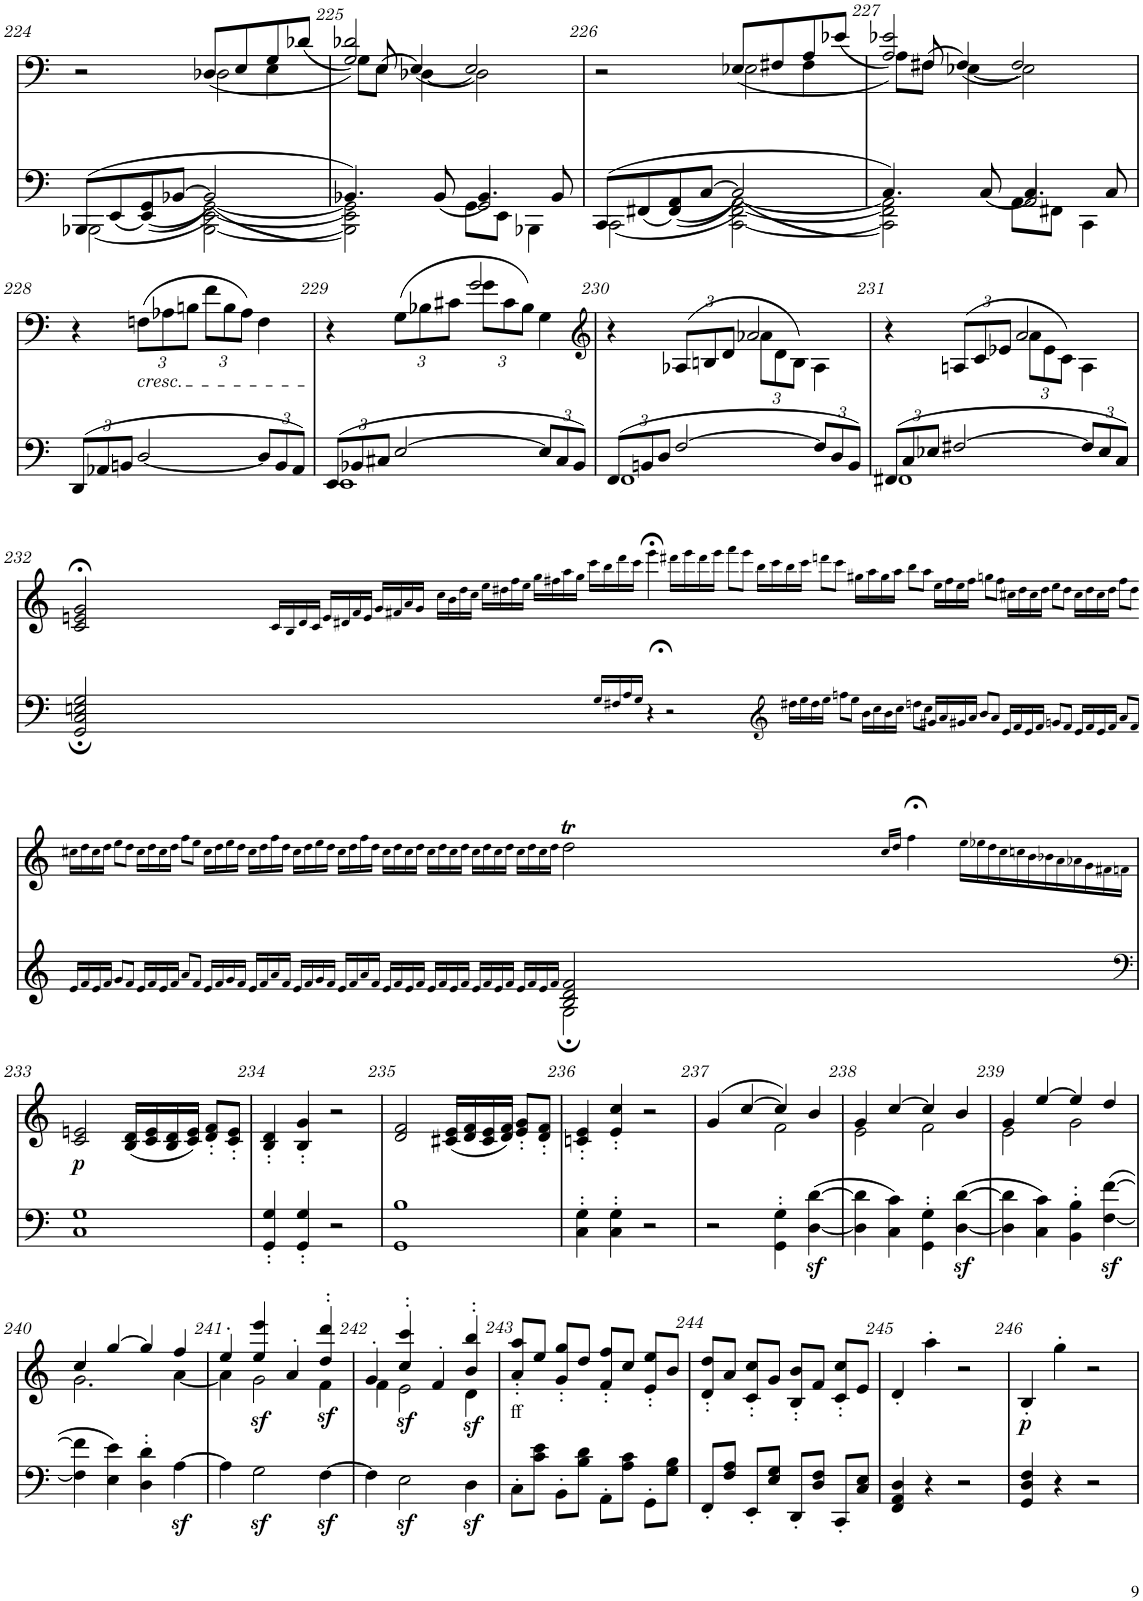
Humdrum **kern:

**kern	**kern	**text	**dynam
*part2	*part1	*part1	*part1
*staff2	*staff1	*staff1	*staff1
*I"piano	*I"piano	*	*
*I'Pno	*I'Pno	*	*
!!LO:PB:g=z
*clefG2	*clefF4	*	*
*k[]	*k[]	*	*
*M4/4	*M4/4	*	*
=224	=224	=224	=224
*^	*^	*	*
*	*^	*	*^	*	*
(8BBB-X/L	(2BBB-\	4ryy	2r	2ryy	2.ryy	.	.
(<8EE/	.	.	.	.	.	.	.
8GG/	.	(<(<4EE/)	.	.	.	.	.
[8BB-X/J	.	.	.	.	.	.	.
(2BB-/]	[2BBB-\ [2EE\ [2GG\	2ryy	(8D-X/L	2D-\	.	.	.
.	.	.	8E/	.	.	.	.
.	.	.	8G/	.	4E\	.	.
.	.	.	(8d-X/J	.	.	.	.
=225	=225	=225	=225	=225	=225	=225	=225
*	*	*^	*	*	*^	*	*
4.BB-X/)	2BBB-\] 2EE\] 2GG\])	2ryy	2.ryy	8G\L	2G/ 2d-X/))	4ryy	8ryy	.	.
.	.	.	.	(>8E\J	.	.	8E/	.	.
.	.	.	.	[4D-X\	.	(4E/)	2.ryy	.	.
(8BB-/	.	.	.	.	.	.	.	.	.
8GG\L	2GG/	4.BB-/)	.	2D-\]	2ryy	2E/)	.	.	.
8EE\J	.	.	.	.	.	.	.	.	.
8ryy	.	.	4BBB-X\	.	.	.	.	.	.
8BB-/	.	8ryy	.	.	.	.	.	.	.
*	*	*v	*v	*	*	*	*	*	*
*	*	*	*	*	*v	*v	*	*
=226	=226	=226	=226	=226	=226	=226	=226
(8CC/L	2CC\	4ryy	2r	2ryy	2.ryy	.	.
(<8FF#X/	.	.	.	.	.	.	.
8AA/	.	4FF#/)	.	.	.	.	.
[8C/J	.	.	.	.	.	.	.
(2C/])))	[2CC\ [2FF#\ [2AA\	2ryy	(8E-X/L	2E-\	.	.	.
.	.	.	8F#X/	.	.	.	.
.	.	.	8A/	.	4F#\	.	.
.	.	.	(8e-X/J	.	.	.	.
=227	=227	=227	=227	=227	=227	=227	=227
*	*	*^	*	*	*^	*	*
4.C/)	2CC\] 2FF#\] 2AA\])	2ryy	2.ryy	8A\L	2A/ 2e-X/))	4ryy	8ryy	.	.
.	.	.	.	(>8F#X\J	.	.	8F#/	.	.
.	.	.	.	[4E-X\	.	(4F#/)	2.ryy	.	.
(8C/	.	.	.	.	.	.	.	.	.
8AA\L	2AA/	4.C/)	.	2E-\]	2ryy	2F#/)	.	.	.
8FF#X\J	.	.	.	.	.	.	.	.	.
8ryy	.	.	4CC\	.	.	.	.	.	.
8C/	.	8ryy	.	.	.	.	.	.	.
*v	*v	*v	*v	*	*	*	*	*	*
*	*v	*v	*v	*v	*	*
!!LO:LB:g=z
=228	=228	=228	=228
*Xbrackettup	*	*	*
(>12DD/L	4r	.	.
12AA-X/	.	.	.
12BBn/J	.	.	.
*	*Xbrackettup	*	*
!	!LO:TX:b:i:t=cresc.	!	!
[2D/	(12Fn\L	.	.
.	12A-X\	.	.
.	12Bn\J	.	.
.	12f\L	.	.
.	12B\	.	.
.	12A-\J)	.	.
12D/L]	4F\	.	.
12BB/	.	.	.
12AA-/J)	.	.	.
=229	=229	=229	=229
*^	*^	*	*
(12EE/L	1EE	4r	2ryy	.	.
12BB-X/	.	.	.	.	.
12C#X/J	.	.	.	.	.
[2E/	.	(>12G\L	.	.	.
.	.	12B-X\	.	.	.
.	.	12c#X\J	.	.	.
.	.	12g\L	2g/	.	.
.	.	12c#\	.	.	.
.	.	12B-\J)	.	.	.
12E/L]	.	4G\	.	.	.
12C#/	.	.	.	.	.
12BB-/J)	.	.	.	.	.
=230	=230	=230	=230	=230	=230
*	*	*clefG2	*	*	*
(12FF/L	1FF	4r	2ryy	.	.
12BBn/	.	.	.	.	.
12D/J	.	.	.	.	.
[2F/	.	(12A-X/L	.	.	.
.	.	12Bn/	.	.	.
.	.	12d/J	.	.	.
.	.	12a-X\L	2a-/	.	.
.	.	12d\	.	.	.
.	.	12B\J)	.	.	.
12F/L]	.	4A-\	.	.	.
12D/	.	.	.	.	.
12BB/J)	.	.	.	.	.
=231	=231	=231	=231	=231	=231
(12FF#X/L	1FF#	4r	2ryy	.	.
12C/	.	.	.	.	.
12E-X/J	.	.	.	.	.
[2F#X/	.	(12An/L	.	.	.
.	.	12c/	.	.	.
.	.	12e-X/J	.	.	.
.	.	12a\L	2a/	.	.
.	.	12e-\	.	.	.
.	.	12c\J)	.	.	.
12F#/L]	.	4A\	.	.	.
12E-/	.	.	.	.	.
12C/J)	.	.	.	.	.
*v	*v	*	*	*	*
*	*v	*v	*	*
!!LO:LB:g=z
=232	=232	=232	=232
2GG/; 2C/; 2En/; 2G/;	2c/;< 2en/;< 2g/;<	.	.
.	16qc/LL	.	.
.	16qB/	.	.
.	16qd/	.	.
.	16qc/JJ	.	.
.	16qe/LL	.	.
.	16qd#X/	.	.
.	16qf/	.	.
.	16qe/JJ	.	.
.	16qg/LL	.	.
.	16qf#X/	.	.
.	16qa/	.	.
.	16qg/JJ	.	.
.	16qcc\LL	.	.
.	16qb\	.	.
.	16qdd\	.	.
.	16qcc\JJ	.	.
.	16qee\LL	.	.
.	16qdd#X\	.	.
.	16qff\	.	.
.	16qee\JJ	.	.
.	16qgg\LL	.	.
.	16qff#X\	.	.
.	16qaa\	.	.
.	16qgg\JJ	.	.
16qG/LL	16qccc\LL	.	.
16qF#X/	16qbb\	.	.
16qA/	16qddd\	.	.
16qG/JJ	16qccc\JJ	.	.
4e;<!	4eee;<!\	.	.
qd#XLL	16qddd#X\LL	.	.
qe	16qeee\	.	.
qd#	16qddd#\	.	.
qeJJ	16qeee\JJ	.	.
qfL	8qfff\L	.	.
qeJ	8qeee\J	.	.
16qF#X\LL	16qbb\LL	.	.
16qG\	16qccc\	.	.
16qF#\	16qbb\	.	.
16qG\JJ	16qccc\JJ	.	.
8qAn\L	8qdddn\L	.	.
8qG\J	8qccc\J	.	.
16qD\LL	16qgg#X\LL	.	.
16qE\	16qaa\	.	.
16qD\	16qgg#\	.	.
16qE\JJ	16qaa\JJ	.	.
8qFn\L	8qbb\L	.	.
8qE\J	8qaa\J	.	.
16qBB#X/LL	16qee\LL	.	.
16qC/	16qff#\	.	.
16qBB#X/	16qee\	.	.
16qC/JJ	16qff#\JJ	.	.
8qD/L	8qggn\L	.	.
8qC/J	8qff#\J	.	.
16qGG/LL	16qcc#X\LL	.	.
16qAA/	16qdd#\	.	.
16qGG/	16qcc#\	.	.
16qAA/JJ	16qdd#\JJ	.	.
8qBBn/L	8qee\L	.	.
8qAA/J	8qdd#\J	.	.
16qGG/LL	16qcc#\LL	.	.
16qAA/	16qdd#\	.	.
16qGG/	16qcc#\	.	.
16qAA/JJ	16qdd#\JJ	.	.
8qC/L	8qff#\L	.	.
8qAA/J	8qdd#\J	.	.
!!LO:LB:g=z
=232X2-	=232X2-	=232X2-	=232X2-
16qe/LL	16qcc#X\LL	.	.
16qf/	16qdd\	.	.
16qe/	16qcc#\	.	.
16qf/JJ	16qdd\JJ	.	.
8qg/L	8qee\L	.	.
8qf/J	8qdd\J	.	.
16qe/LL	16qcc#\LL	.	.
16qf/	16qdd\	.	.
16qe/	16qcc#\	.	.
16qf/JJ	16qdd\JJ	.	.
8qa/L	8qff\L	.	.
8qf/J	8qee\J	.	.
16qe/LL	16qcc#\LL	.	.
16qf/	16qdd\	.	.
16qg/	16qee\	.	.
16qf/JJ	16qdd\JJ	.	.
16qe/LL	16qcc#\LL	.	.
16qf/	16qdd\	.	.
16qa/	16qff\	.	.
16qf/JJ	16qdd\JJ	.	.
16qe/LL	16qcc#\LL	.	.
16qf/	16qdd\	.	.
16qg/	16qee\	.	.
16qf/JJ	16qdd\JJ	.	.
16qe/LL	16qcc#\LL	.	.
16qf/	16qdd\	.	.
16qa/	16qff\	.	.
16qf/JJ	16qdd\JJ	.	.
16qe/LL	16qcc#\LL	.	.
16qf/	16qdd\	.	.
16qe/	16qcc#\	.	.
16qf/JJ	16qdd\JJ	.	.
16qe/LL	16qcc#\LL	.	.
16qf/	16qdd\	.	.
16qe/	16qcc#\	.	.
16qf/JJ	16qdd\JJ	.	.
16qe/LL	16qcc#\LL	.	.
16qf/	16qdd\	.	.
16qe/	16qcc#\	.	.
16qf/JJ	16qdd\JJ	.	.
16qe/LL	16qcc#\LL	.	.
16qf/	16qdd\	.	.
16qe/	16qcc#\	.	.
16qf/JJ	16qdd\JJ	.	.
*^	*	*	*
2B/ 2d/ 2f/	2G;\	2ddT\	.	.
.	.	16qcc#/LL	.	.
.	.	16qdd/JJ	.	.
4ryy	4ryy	4ff;<!\	.	.
*v	*v	*	*	*
.	16qee\LL	.	.
.	16qee-X\	.	.
.	16qdd\	.	.
.	16qcc#\	.	.
.	16qccn\	.	.
.	16qb\	.	.
.	16qb-X\	.	.
.	16qa\	.	.
.	16qa-X\	.	.
.	16qg\	.	.
.	16qf#X\	.	.
.	16qfn\JJ	.	.
!!LO:LB:g=z
=233	=233	=233	=233
*clefF4	*	*	*
!	!	!	!LO:DY:b
1C 1G	2c/ 2en/	.	p
.	(16B/ 16d/LL	.	.
.	16c/ 16e/	.	.
.	16B/ 16d/	.	.
.	16c/ 16e/JJ)	.	.
.	8d/' 8f/'L	.	.
.	8c/' 8e/'J	.	.
=234	=234	=234	=234
4GG/' 4G/'	4B/' 4d/'	.	.
4GG/' 4G/'	4B/' 4g/'	.	.
2r	2r	.	.
=235	=235	=235	=235
1GG 1B	2d/ 2f/	.	.
.	(16c#X/ 16e/LL	.	.
.	16d/ 16f/	.	.
.	16c#/ 16e/	.	.
.	16d/ 16f/JJ)	.	.
.	8e/' 8g/'L	.	.
.	8d/' 8f/'J	.	.
=236	=236	=236	=236
4C\' 4G\'	4cn/' 4e/'	.	.
4C\' 4G\'	4e/' 4cc/'	.	.
2r	2r	.	.
=237	=237	=237	=237
*	*^	*	*
2r	(4g/	2ryy	.	.
.	[4cc/	.	.	.
4GG\' 4G\'	4cc/])	2f\	.	.
([4D\z< [4d\z<	4b/	.	.	.
=238	=238	=238	=238	=238
4D\] 4d\]	4g/	2e\	.	.
4C\ 4c\)	[4cc/	.	.	.
4GG\' 4G\'	4cc/]	2f\	.	.
([4D\z< [4d\z<	4b/	.	.	.
=239	=239	=239	=239	=239
4D\] 4d\]	4g/	2e\	.	.
4C\ 4c\)	[4ee/	.	.	.
4BB\' 4B\'	4ee/]	2g\	.	.
([4F\z< [4f\z<	4dd/	.	.	.
!!LO:LB:g=z	!!
=240	=240	=240	=240	=240
4F\] 4f\]	4cc/	2.g\	.	.
4E\ 4e\)	[4gg/	.	.	.
4D\' 4d\'	4gg/]	.	.	.
[4Az<\	4ff/	[4a\	.	.
=241	=241	=241	=241	=241
4A\]	4ee'/	4a\]	.	.
!	!	!	!	!LO:DY:b
2Gz<\	4ee/ 4eee/	2g\	.	sf
.	4a'/	.	.	.
!	!	!	!	!LO:DY:b
[4Fz<\	4dd/' 4ddd/'	4f\	.	sf
=242	=242	=242	=242	=242
4F\]	4g'/	4f\	.	.
!	!	!	!	!LO:DY:b
2Ez<\	4cc/' 4ccc/'	2e\	.	sf
.	4f'/	.	.	.
!	!	!	!	!LO:DY:b
4Dz<\	4b/' 4bb/'	4d\	.	sf
=243	=243	=243	=243	=243
!	!	!	!LO:LY:b	!
*	*v	*v	*	*
8C'\L	8a/' 8aa/'L	ff	.
8c\ 8e\J	8ee/J	.	.
8BB'\L	8g/' 8gg/'L	.	.
8B\ 8d\J	8dd/J	.	.
8AA'\L	8f/' 8ff/'L	.	.
8A\ 8c\J	8cc/J	.	.
8GG'\L	8e/' 8ee/'L	.	.
8G\ 8B\J	8b/J	.	.
=244	=244	=244	=244
8FF'/L	8d/' 8dd/'L	.	.
8F/ 8A/J	8a/J	.	.
8EE'/L	8c/' 8cc/'L	.	.
8E/ 8G/J	8g/J	.	.
8DD'/L	8B/' 8b/'L	.	.
8D/ 8F/J	8f/J	.	.
8CC'/L	8c/' 8cc/'L	.	.
8C/ 8E/J	8e/J	.	.
=245	=245	=245	=245
4FF/ 4AA/ 4D/	4d'/	.	.
4r	4aa'\	.	.
2r	2r	.	.
=246	=246	=246	=246
!	!	!	!LO:DY:b
4GG/ 4D/ 4F/	4B'/	.	p
4r	4gg'\	.	.
2r	2r	.	.
=	=	=	=
*-	*-	*-	*-
